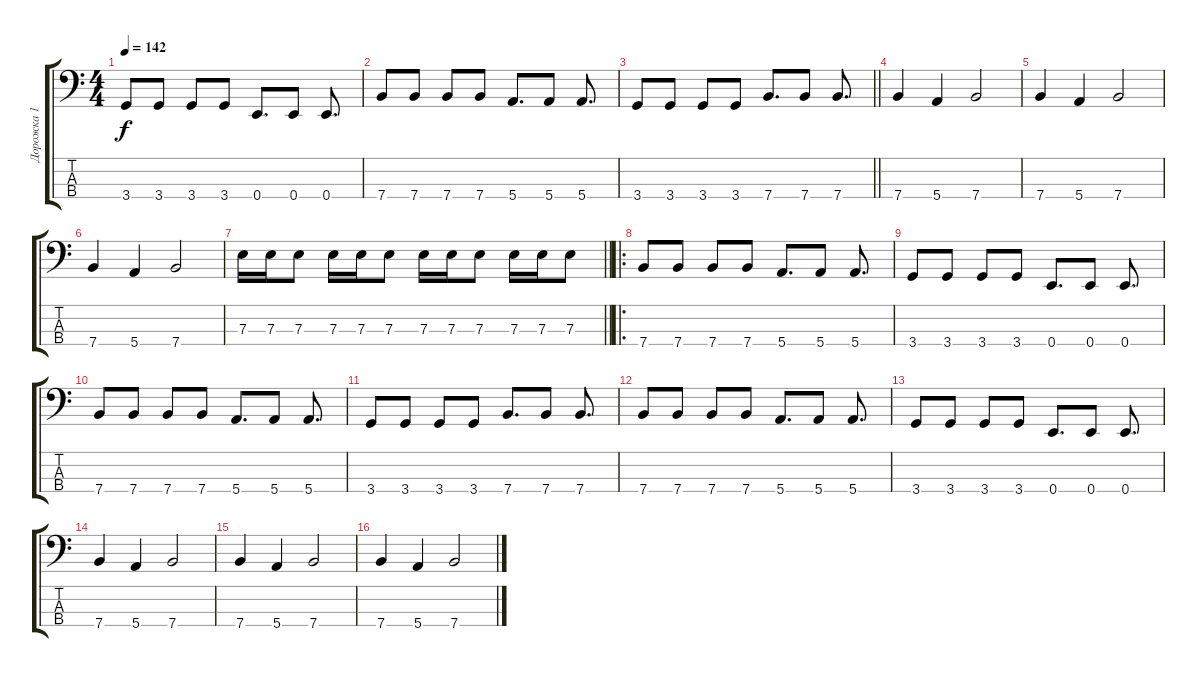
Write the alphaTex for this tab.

\track ("Дорожка 1" "Дорожка 1") {instrument electricbasspick}
\staff {score tabs}
\tuning (G2 D2 A1 E1) {hide}
\ts (4 4)
\tempo 142
\clef f4
\ks c
3.4.8{dy f} 3.4.8 3.4.8 3.4.8 0.4.8{d} 0.4.8 0.4.8{d} |
7.4.8 7.4.8 7.4.8 7.4.8 5.4.8{d} 5.4.8 5.4.8{d} |
\barLineRight lightlight
3.4.8 3.4.8 3.4.8 3.4.8 7.4.8{d} 7.4.8 7.4.8{d} |
7.4.4 5.4.4 7.4.2 |
7.4.4 5.4.4 7.4.2 |
7.4.4 5.4.4 7.4.2 |
\barLineRight lightlight
7.3.16 7.3.16 7.3.8 7.3.16 7.3.16 7.3.8 7.3.16 7.3.16 7.3.8 7.3.16 7.3.16 7.3.8 |
\ro
7.4.8 7.4.8 7.4.8 7.4.8 5.4.8{d} 5.4.8 5.4.8{d} |
3.4.8 3.4.8 3.4.8 3.4.8 0.4.8{d} 0.4.8 0.4.8{d} |
7.4.8 7.4.8 7.4.8 7.4.8 5.4.8{d} 5.4.8 5.4.8{d} |
3.4.8 3.4.8 3.4.8 3.4.8 7.4.8{d} 7.4.8 7.4.8{d} |
7.4.8 7.4.8 7.4.8 7.4.8 5.4.8{d} 5.4.8 5.4.8{d} |
3.4.8 3.4.8 3.4.8 3.4.8 0.4.8{d} 0.4.8 0.4.8{d} |
7.4.4 5.4.4 7.4.2 |
7.4.4 5.4.4 7.4.2 |
7.4.4 5.4.4 7.4.2
